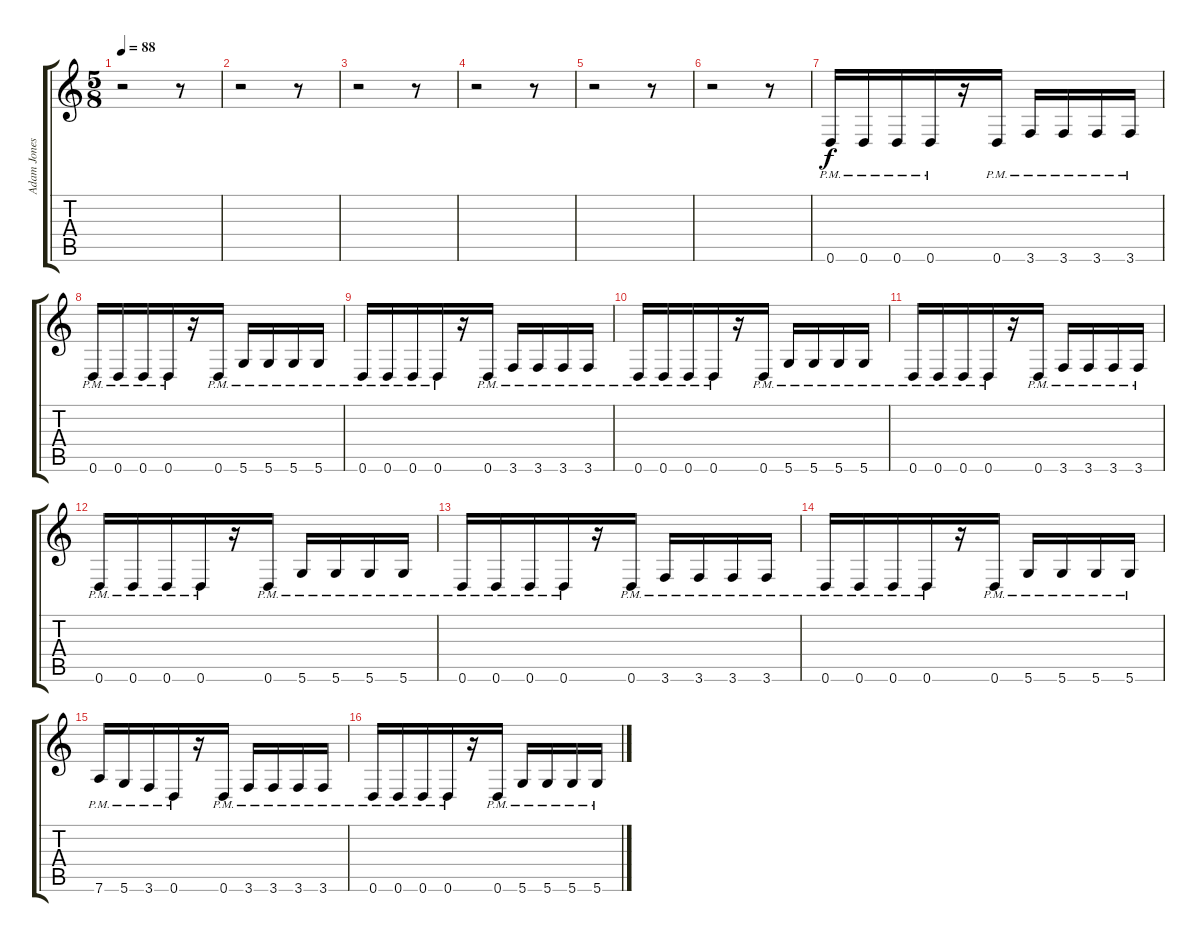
\track ("Adam Jones " "Adam Jones") {instrument distortionguitar}
\staff {score tabs}
\tuning (E4 B3 G3 D3 A2 D2) {hide}
\ts (5 8)
\tempo 88
\clef g2
\ks c
r.2{dy f} r.8 |
r.2 r.8 |
r.2 r.8 |
r.2 r.8 |
r.2 r.8 |
r.2 r.8 |
0.6{pm}.16 0.6{pm}.16 0.6{pm}.16 0.6{pm}.16 r.16 0.6{pm}.16 3.6{pm}.16 3.6{pm}.16 3.6{pm}.16 3.6{pm}.16 |
0.6{pm}.16 0.6{pm}.16 0.6{pm}.16 0.6{pm}.16 r.16 0.6{pm}.16 5.6{pm}.16 5.6{pm}.16 5.6{pm}.16 5.6{pm}.16 |
0.6{pm}.16 0.6{pm}.16 0.6{pm}.16 0.6{pm}.16 r.16 0.6{pm}.16 3.6{pm}.16 3.6{pm}.16 3.6{pm}.16 3.6{pm}.16 |
0.6{pm}.16 0.6{pm}.16 0.6{pm}.16 0.6{pm}.16 r.16 0.6{pm}.16 5.6{pm}.16 5.6{pm}.16 5.6{pm}.16 5.6{pm}.16 |
0.6{pm}.16 0.6{pm}.16 0.6{pm}.16 0.6{pm}.16 r.16 0.6{pm}.16 3.6{pm}.16 3.6{pm}.16 3.6{pm}.16 3.6{pm}.16 |
0.6{pm}.16 0.6{pm}.16 0.6{pm}.16 0.6{pm}.16 r.16 0.6{pm}.16 5.6{pm}.16 5.6{pm}.16 5.6{pm}.16 5.6{pm}.16 |
0.6{pm}.16 0.6{pm}.16 0.6{pm}.16 0.6{pm}.16 r.16 0.6{pm}.16 3.6{pm}.16 3.6{pm}.16 3.6{pm}.16 3.6{pm}.16 |
0.6{pm}.16 0.6{pm}.16 0.6{pm}.16 0.6{pm}.16 r.16 0.6{pm}.16 5.6{pm}.16 5.6{pm}.16 5.6{pm}.16 5.6{pm}.16 |
7.6{pm}.16 5.6{pm}.16 3.6{pm}.16 0.6{pm}.16 r.16 0.6{pm}.16 3.6{pm}.16 3.6{pm}.16 3.6{pm}.16 3.6{pm}.16 |
0.6{pm}.16 0.6{pm}.16 0.6{pm}.16 0.6{pm}.16 r.16 0.6{pm}.16 5.6{pm}.16 5.6{pm}.16 5.6{pm}.16 5.6{pm}.16
